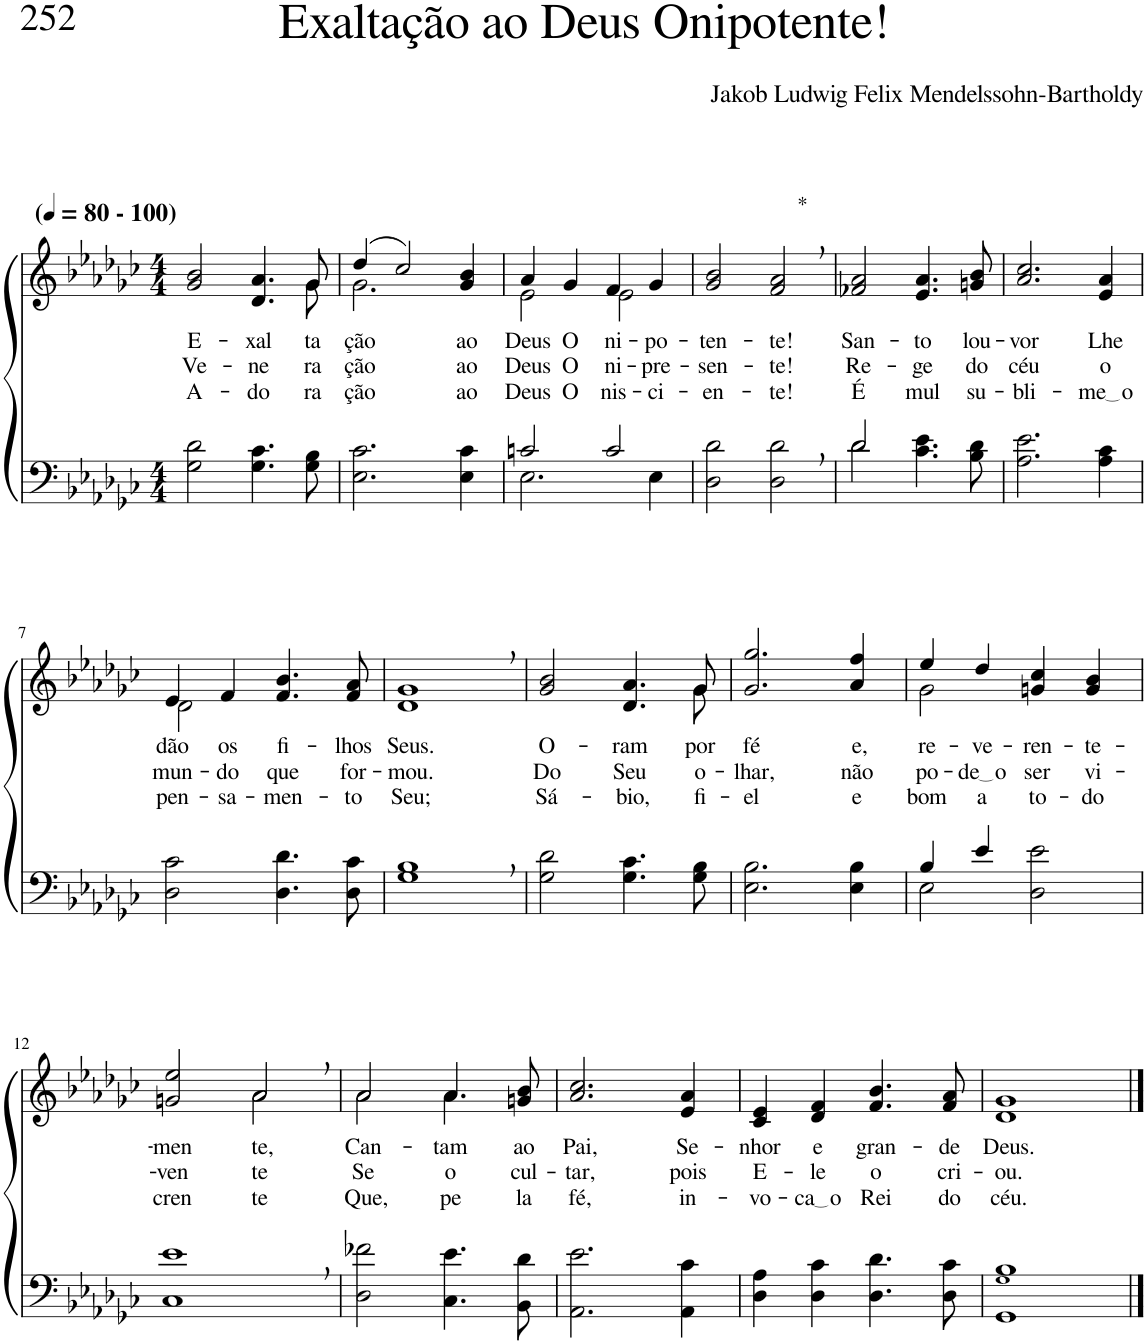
**kern	**kern	**text	**text	**text
*part2	*part1	*part1	*part1	*part1
*staff2	*staff1	*staff1	*staff1	*staff1
*I"Parte III e IV	*I"Parte I e II	*	*	*
*clefF4	*clefG2	*	*	*
*Trd2c3	*Trd2c3	*	*	*
*k[b-e-a-d-g-c-]	*k[b-e-a-d-g-c-]	*	*	*
*M4/4	*M4/4	*	*	*
*MM80	*MM80	*	*	*
=1	=1	=1	=1	=1
*	*^	*	*	*
!	!LO:TX:a:B:t=(	!	!	!	!
!	!LO:TX:a:B:t=- 100)	!	!	!	!
!	!	!	!LO:LY:b	!LO:LY:b	!LO:LY:b
2G-\ 2d-\	2..ryy	2g-/ 2b-/	E-	Ve-	A-
!	!	!	!LO:LY:b	!LO:LY:b	!LO:LY:b
4.G-\ 4.c-\	.	4.d-/ 4.a-/	-xal-	-ne-	-do-
!	!	!	!LO:LY:b	!LO:LY:b	!LO:LY:b
8G-\ 8B-\	8g-\	8g-/	-ta-	-ra-	-ra-
=2	=2	=2	=2	=2	=2
!	!	!	!LO:LY:b	!LO:LY:b	!LO:LY:b
2.E-\ 2.c-\	(4dd-/	2.g-\	-ção	-ção	-ção
.	2cc-/)	.	.	.	.
!	!	!	!LO:LY:b	!LO:LY:b	!LO:LY:b
4E-\ 4c-\	4g-/ 4b-/	4ryy	ao	ao	ao
=3	=3	=3	=3	=3	=3
*^	*	*	*	*	*
!	!	!	!	!LO:LY:b	!LO:LY:b	!LO:LY:b
2cn/	2.E-\	4a-/	2e-\	Deus	Deus	Deus
!	!	!	!	!LO:LY:b	!LO:LY:b	!LO:LY:b
.	.	4g-/	.	O-	O-	O-
!	!	!	!	!LO:LY:b	!LO:LY:b	!LO:LY:b
2c/	.	4f/	2e-\	-ni-	-ni-	-nis-
!	!	!	!	!LO:LY:b	!LO:LY:b	!LO:LY:b
.	4E-\	4g-/	.	-po-	-pre-	-ci-
*	*	*v	*v	*	*	*
=4	=4	=4	=4	=4	=4
!	!	!	!LO:LY:b	!LO:LY:b	!LO:LY:b
*v	*v	*	*	*	*
2D-\ 2d-\	2g-/ 2b-/	-ten-	-sen-	-en-
!	!LO:TX:a:t=*	!	!	!
!	!	!LO:LY:b	!LO:LY:b	!LO:LY:b
2D-\, 2d-\,	2f/, 2a-/,	-te!	-te!	-te!
=5	=5	=5	=5	=5
*^	*	*	*	*
!	!	!	!LO:LY:b	!LO:LY:b	!LO:LY:b
2d-/	2d-\	2f-X/ 2a-/	San-	Re-	É
!	!	!	!LO:LY:b	!LO:LY:b	!LO:LY:b
2ryy	4.c-\ 4.e-\	4.e-/ 4.a-/	-to	-ge	mul
!	!	!	!LO:LY:b	!LO:LY:b	!LO:LY:b
.	8B-\ 8d-\	8gn/ 8b-/	lou-	do	su-
=6	=6	=6	=6	=6	=6
!	!	!	!LO:LY:b	!LO:LY:b	!LO:LY:b
*v	*v	*	*	*	*
2.A-\ 2.e-\	2.a-/ 2.cc-/	-vor	céu	-bli-
!	!	!LO:LY:b	!LO:LY:b	!LO:LY:b
4A-\ 4c-\	4e-/ 4a-/	Lhe	o	me o
!!LO:LB:g=z
=7	=7	=7	=7	=7
*	*^	*	*	*
!	!	!	!LO:LY:b	!LO:LY:b	!LO:LY:b
2D-\ 2c-\	4e-/	2d-\	dão	mun-	pen-
!	!	!	!LO:LY:b	!LO:LY:b	!LO:LY:b
.	4f/	.	os	-do	-sa-
!	!	!	!LO:LY:b	!LO:LY:b	!LO:LY:b
4.D-\ 4.d-\	4.f/ 4.b-/	2ryy	fi-	que	-men-
!	!	!	!LO:LY:b	!LO:LY:b	!LO:LY:b
8D-\ 8c-\	8f/ 8a-/	.	-lhos	for-	-to
*	*v	*v	*	*	*
=8	=8	=8	=8	=8
!	!	!LO:LY:b	!LO:LY:b	!LO:LY:b
1G-, 1B-,	1d-, 1g-,	Seus.	-mou.	Seu;
=9	=9	=9	=9	=9
*	*^	*	*	*
!	!	!	!LO:LY:b	!LO:LY:b	!LO:LY:b
2G-\ 2d-\	2..ryy	2g-/ 2b-/	O-	Do	Sá-
!	!	!	!LO:LY:b	!LO:LY:b	!LO:LY:b
4.G-\ 4.c-\	.	4.d-/ 4.a-/	-ram	Seu	-bio,
!	!	!	!LO:LY:b	!LO:LY:b	!LO:LY:b
8G-\ 8B-\	8g-\	8g-/	por	o-	fi-
=10	=10	=10	=10	=10	=10
!	!	!	!LO:LY:b	!LO:LY:b	!LO:LY:b
*	*v	*v	*	*	*
2.E-\ 2.B-\	2.g-/ 2.gg-/	fé	-lhar,	-el
!	!	!LO:LY:b	!LO:LY:b	!LO:LY:b
4E-\ 4B-\	4a-/ 4ff/	e,	não	e
=11	=11	=11	=11	=11
*^	*^	*	*	*
!	!	!	!	!LO:LY:b	!LO:LY:b	!LO:LY:b
4B-/	2E-\	4ee-/	2g-\	re-	po-	bom
!	!	!	!	!LO:LY:b	!LO:LY:b	!LO:LY:b
4e-/	.	4dd-/	.	-ve-	de o	a
!	!	!	!	!LO:LY:b	!LO:LY:b	!LO:LY:b
2ryy	2D-\ 2e-\	4gn/ 4cc-/	2ryy	-ren-	ser	to-
!	!	!	!	!LO:LY:b	!LO:LY:b	!LO:LY:b
.	.	4g/ 4b-/	.	-te-	vi-	-do
*v	*v	*	*	*	*	*
!!LO:LB:g=z	!!
=12	=12	=12	=12	=12	=12
!	!	!	!LO:LY:b	!LO:LY:b	!LO:LY:b
1C-, 1e-,	2gn/ 2ee-/	2ryy	-men-	-ven-	cren-
!	!	!	!LO:LY:b	!LO:LY:b	!LO:LY:b
.	2a-,/	2a-\	-te,	-te	te
=13	=13	=13	=13	=13	=13
!	!	!	!LO:LY:b	!LO:LY:b	!LO:LY:b
2D-\ 2f-X\	2a-/	2a-\	Can-	Se	Que,
!	!	!	!LO:LY:b	!LO:LY:b	!LO:LY:b
4.C-\ 4.e-\	4.a-/	4.a-\	-tam	o-	pe-
!	!	!	!LO:LY:b	!LO:LY:b	!LO:LY:b
8BB-\ 8d-\	8gn/ 8b-/	8ryy	ao	-cul-	-la
=14	=14	=14	=14	=14	=14
!	!	!	!LO:LY:b	!LO:LY:b	!LO:LY:b
*	*v	*v	*	*	*
2.AA-\ 2.e-\	2.a-/ 2.cc-/	Pai,	-tar,	fé,
!	!	!LO:LY:b	!LO:LY:b	!LO:LY:b
4AA-\ 4c-\	4e-/ 4a-/	Se-	pois	in-
=15	=15	=15	=15	=15
!	!	!LO:LY:b	!LO:LY:b	!LO:LY:b
4D-\ 4A-\	4c-/ 4e-/	-nhor	E-	-vo-
!	!	!LO:LY:b	!LO:LY:b	!LO:LY:b
4D-\ 4c-\	4d-/ 4f/	e	-le	ca o
!	!	!LO:LY:b	!LO:LY:b	!LO:LY:b
4.D-\ 4.d-\	4.f/ 4.b-/	gran-	o	Rei
!	!	!LO:LY:b	!LO:LY:b	!LO:LY:b
8D-\ 8c-\	8f/ 8a-/	-de	cri-	do
=16	=16	=16	=16	=16
!	!	!LO:LY:b	!LO:LY:b	!LO:LY:b
1GG- 1G-! 1B-	1d- 1g-	Deus.	-ou.	céu.
==	==	==	==	==
*-	*-	*-	*-	*-
